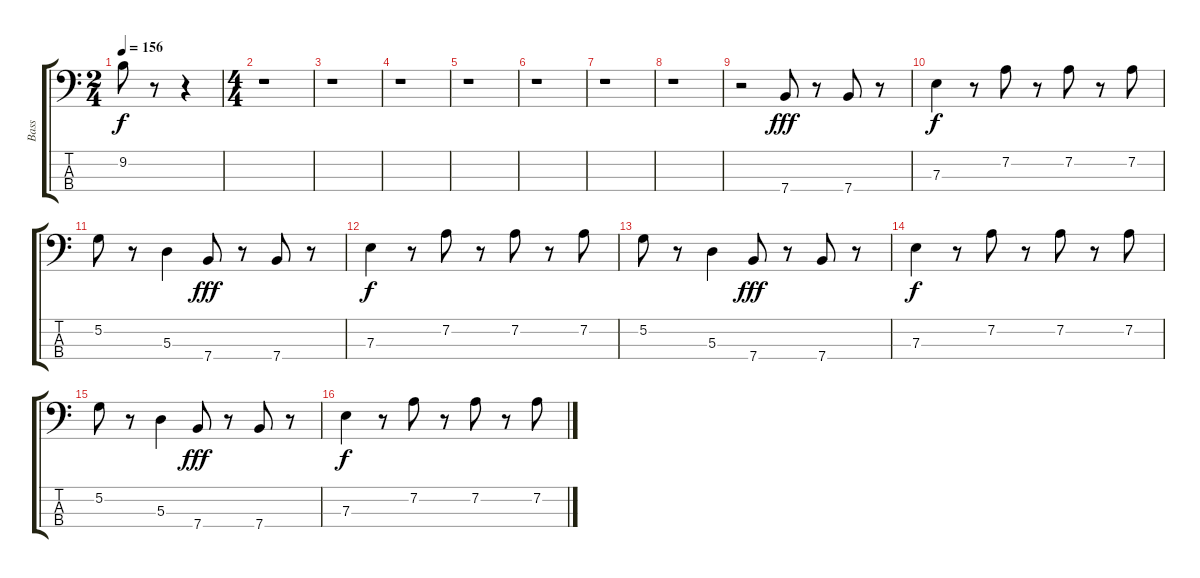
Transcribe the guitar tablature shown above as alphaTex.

\track ("Bass" "Bass") {instrument electricbasspick}
\staff {score tabs}
\tuning (G2 D2 A1 E1) {hide}
\ts (2 4)
\tempo 156
\clef f4
\ks c
9.2.8{dy f} r.8 r.4 |
\ts (4 4)
r.1 |
r.1 |
r.1 |
r.1 |
r.1 |
r.1 |
r.1 |
r.2 7.4.8{dy fff} r.8 7.4.8 r.8 |
7.3.4{dy f} r.8 7.2.8 r.8 7.2.8 r.8 7.2.8 |
5.2.8 r.8 5.3.4 7.4.8{dy fff} r.8 7.4.8 r.8 |
7.3.4{dy f} r.8 7.2.8 r.8 7.2.8 r.8 7.2.8 |
5.2.8 r.8 5.3.4 7.4.8{dy fff} r.8 7.4.8 r.8 |
7.3.4{dy f} r.8 7.2.8 r.8 7.2.8 r.8 7.2.8 |
5.2.8 r.8 5.3.4 7.4.8{dy fff} r.8 7.4.8 r.8 |
7.3.4{dy f} r.8 7.2.8 r.8 7.2.8 r.8 7.2.8
